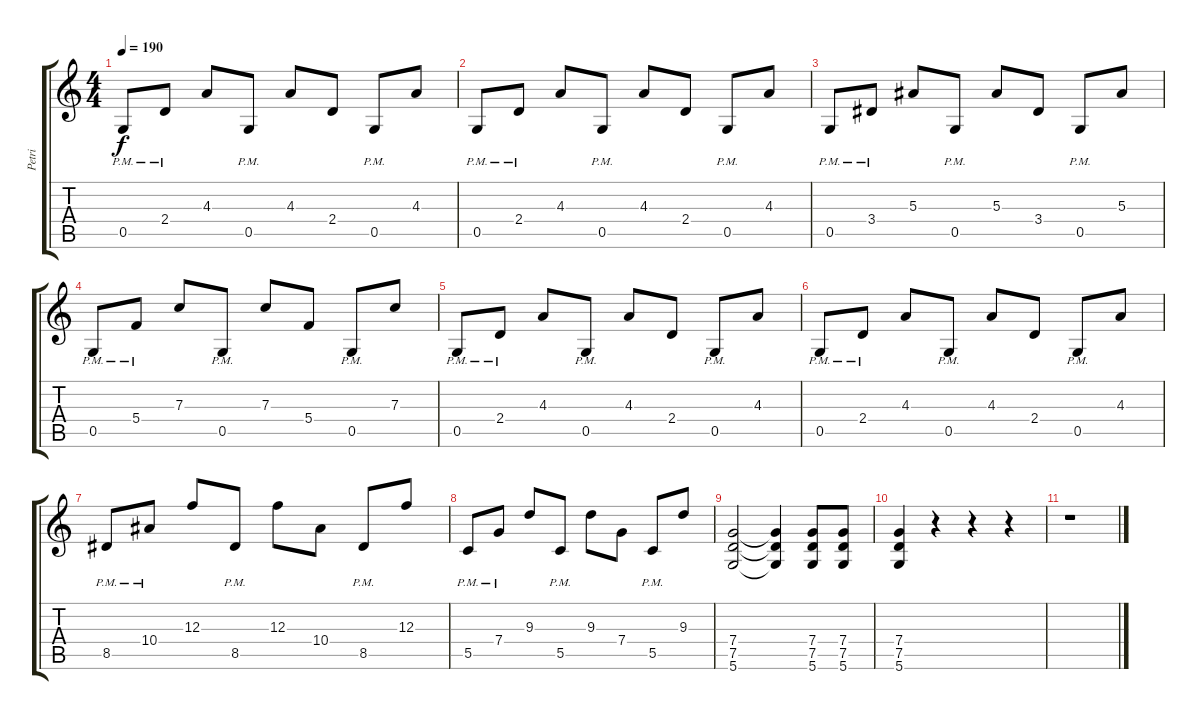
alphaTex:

\track ("Petri" "Petri") {instrument distortionguitar}
\staff {score tabs}
\tuning (D4 A3 F3 C3 G2 D2) {hide}
\ts (4 4)
\tempo 190
\clef g2
\ks c
0.5{pm}.8{dy f} 2.4{pm}.8 4.3.8 0.5{pm}.8 4.3.8 2.4.8 0.5{pm}.8 4.3.8 |
0.5{pm}.8 2.4{pm}.8 4.3.8 0.5{pm}.8 4.3.8 2.4.8 0.5{pm}.8 4.3.8 |
0.5{pm}.8 3.4{pm}.8 5.3.8 0.5{pm}.8 5.3.8 3.4.8 0.5{pm}.8 5.3.8 |
0.5{pm}.8 5.4{pm}.8 7.3.8 0.5{pm}.8 7.3.8 5.4.8 0.5{pm}.8 7.3.8 |
0.5{pm}.8 2.4{pm}.8 4.3.8 0.5{pm}.8 4.3.8 2.4.8 0.5{pm}.8 4.3.8 |
0.5{pm}.8 2.4{pm}.8 4.3.8 0.5{pm}.8 4.3.8 2.4.8 0.5{pm}.8 4.3.8 |
8.5{pm}.8 10.4{pm}.8 12.3.8 8.5{pm}.8 12.3.8 10.4.8 8.5{pm}.8 12.3.8 |
5.5{pm}.8 7.4{pm}.8 9.3.8 5.5{pm}.8 9.3.8 7.4.8 5.5{pm}.8 9.3.8 |
(7.4 7.5 5.6).2 (7.4{t} 7.5{t} 5.6{t}).4 (7.4 7.5 5.6).8 (7.4 7.5 5.6).8 |
(7.4 7.5 5.6).4 r.4 r.4 r.4 |
r.1
